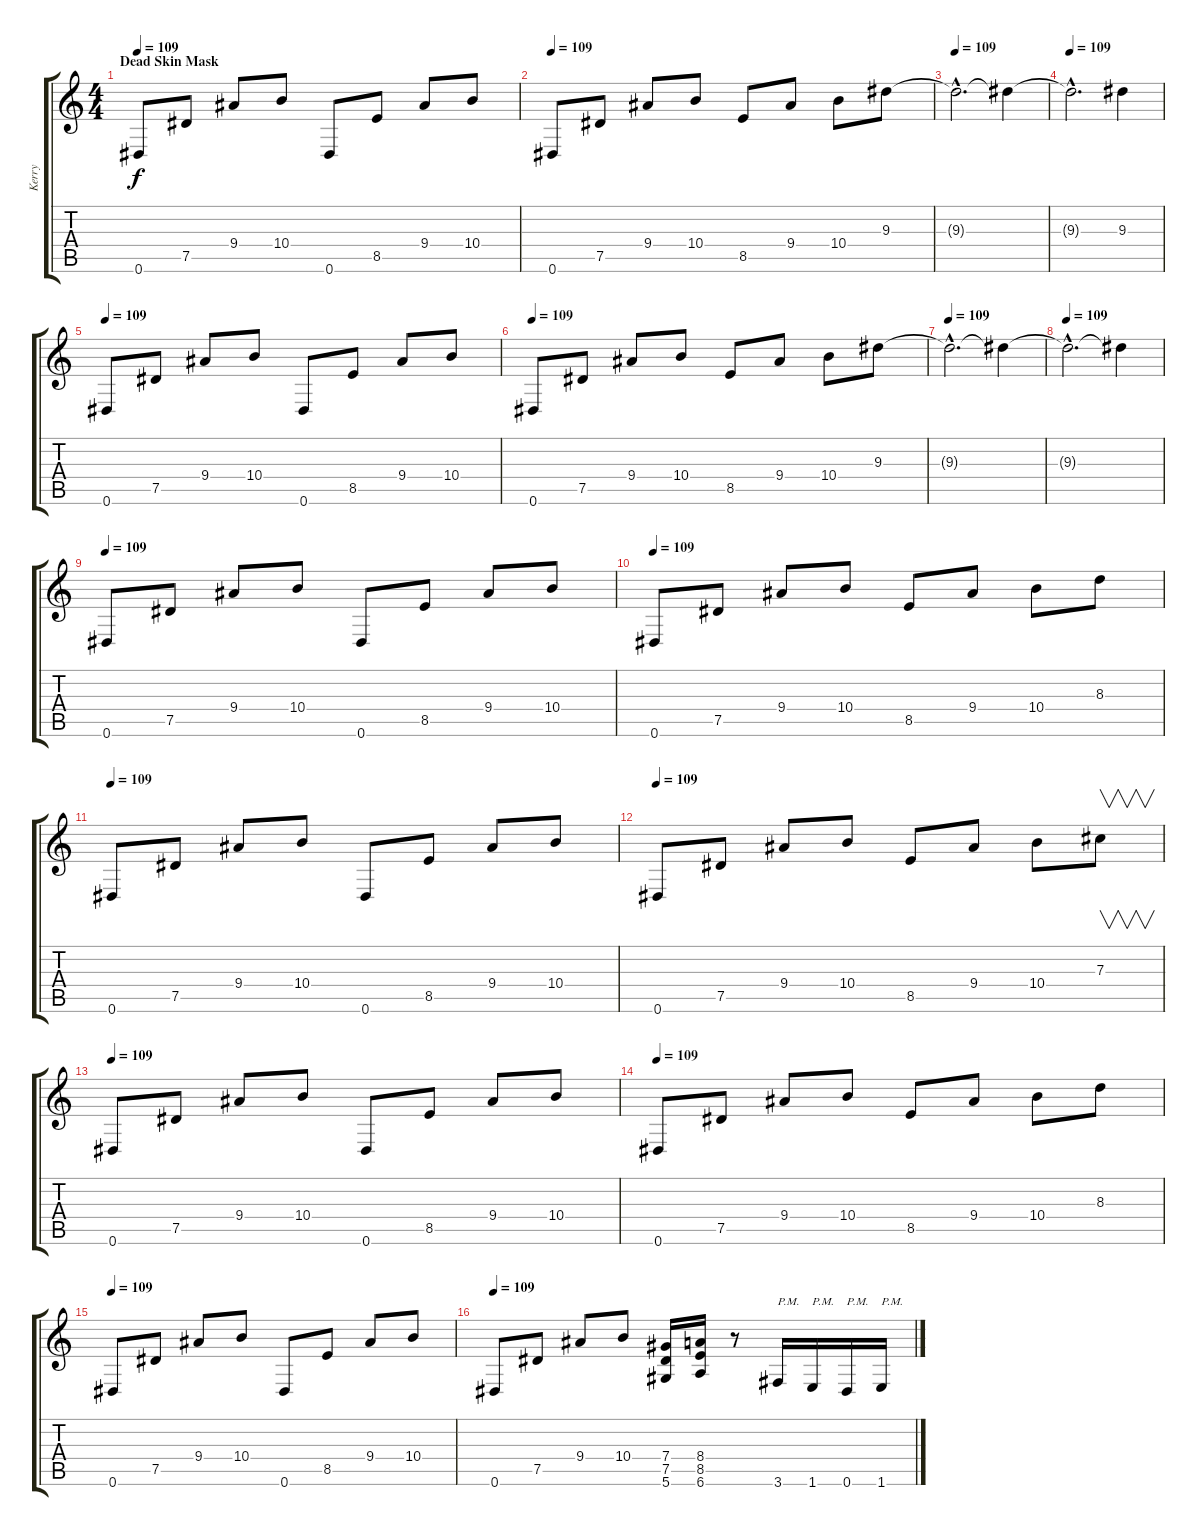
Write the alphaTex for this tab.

\track ("Kerry" "Kerry") {instrument distortionguitar}
\staff {score tabs}
\tuning (Eb4 Bb3 Gb3 Db3 Ab2 Eb2) {hide}
\ts (4 4)
\section ("" "Dead Skin Mask")
\tempo 109
\clef g2
\ks c
0.6.8{dy f} 7.5.8 9.4.8 10.4.8 0.6.8 8.5.8 9.4.8 10.4.8 |
\tempo 109
0.6.8 7.5.8 9.4.8 10.4.8 8.5.8 9.4.8 10.4.8 9.3.8 |
\tempo 109
9.3{hac t}.2{d} 9.3{t}.4 |
\tempo 109
9.3{hac t}.2{d} 9.3.4 |
\tempo 109
0.6.8 7.5.8 9.4.8 10.4.8 0.6.8 8.5.8 9.4.8 10.4.8 |
\tempo 109
0.6.8 7.5.8 9.4.8 10.4.8 8.5.8 9.4.8 10.4.8 9.3.8 |
\tempo 109
9.3{hac t}.2{d} 9.3{t}.4 |
\tempo 109
9.3{hac t}.2{d} 9.3{t}.4 |
\tempo 109
0.6.8 7.5.8 9.4.8 10.4.8 0.6.8 8.5.8 9.4.8 10.4.8 |
\tempo 109
0.6.8 7.5.8 9.4.8 10.4.8 8.5.8 9.4.8 10.4.8 8.3.8 |
\tempo 109
0.6.8 7.5.8 9.4.8 10.4.8 0.6.8 8.5.8 9.4.8 10.4.8 |
\tempo 109
0.6.8 7.5.8 9.4.8 10.4.8 8.5.8 9.4.8 10.4.8 7.3.8{v} |
\tempo 109
0.6.8 7.5.8 9.4.8 10.4.8 0.6.8 8.5.8 9.4.8 10.4.8 |
\tempo 109
0.6.8 7.5.8 9.4.8 10.4.8 8.5.8 9.4.8 10.4.8 8.3.8 |
\tempo 109
0.6.8 7.5.8 9.4.8 10.4.8 0.6.8 8.5.8 9.4.8 10.4.8 |
\tempo 109
0.6.8 7.5.8 9.4.8 10.4.8 (7.4 7.5 5.6).16 (8.4 8.5 6.6).16 r.8 3.6.16{txt "P.M."} 1.6.16{txt "P.M."} 0.6.16{txt "P.M."} 1.6.16{txt "P.M."}
